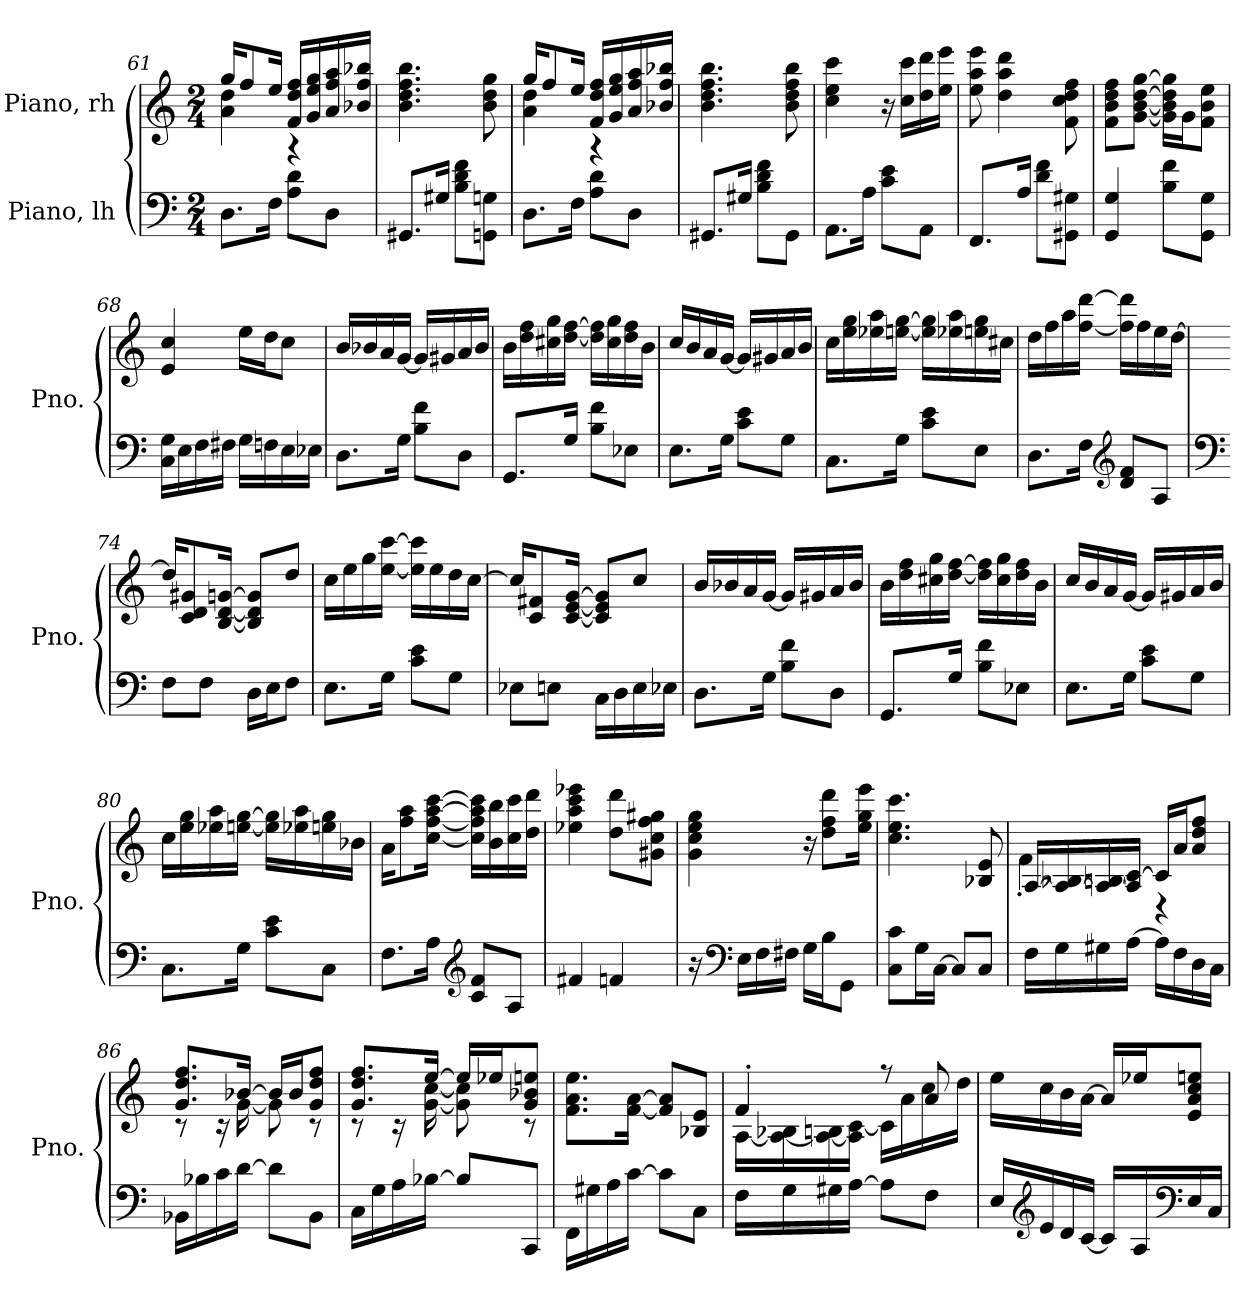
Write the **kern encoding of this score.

**kern	**kern
*part2	*part1
*staff2	*staff1
*I"Piano, lh	*I"Piano, rh
*I'Pno.	*I'Pno.
!!LO:LB:g=z
*clefF4	*clefG2
*k[]	*k[]
*M2/4	*M2/4
=61	=61
*	*^
8.D\L	16gg/KL	4a\ 4dd\
.	8ff/	.
16F\Jk	16ee/Jk	.
8A\ 8d\L	16f/ 16dd/ 16ff/LL	4r
.	16g/ 16ee/ 16gg/	.
8D\J	16a/ 16ff/ 16aa/	.
.	16b-X/ 16ff/ 16bb-X/JJ	.
*	*v	*v
=62	=62
8.GG#X/L	4.b\ 4.dd\ 4.ff\ 4.bb\
16G#X/Jk	.
8B\ 8d\ 8f\L	.
8GGn\ 8Gn\J	8b\ 8dd\ 8gg\
=63	=63
*	*^
8.D\L	16gg/KL	4a\ 4dd\
.	8ff/	.
16F\Jk	16ee/Jk	.
8A\ 8d\L	16f/ 16dd/ 16ff/LL	4r
.	16g/ 16ee/ 16gg/	.
8D\J	16a/ 16ff/ 16aa/	.
.	16b-X/ 16ff/ 16bb-X/JJ	.
*	*v	*v
=64	=64
8.GG#X/L	4.b\ 4.dd\ 4.ff\ 4.bb\
16G#X/Jk	.
8B\ 8d\ 8f\L	.
8GG#\J	8b\ 8dd\ 8ff\ 8bb\
=65	=65
8.AA\L	4cc\ 4ee\ 4ccc\
16A\Jk	.
8c\ 8e\L	16r
.	16cc\ 16ccc\LL
8AA\J	16dd\ 16ddd\
.	16ee\ 16eee\JJ
!!LO:LB:g=z
=66	=66
8.FF/L	8ee\ 8aa\ 8eee\
.	4dd\ 4aa\ 4ddd\
16A/Jk	.
8d\ 8f\L	.
8GG#X\ 8G#X\J	8f\ 8cc\ 8dd\ 8ff\
=67	=67
4GG/ 4G/	8f\ 8b\ 8dd\ 8ff\L
.	[8g\ [8b\ [8dd\ [8gg\J
8B\ 8f\L	16g\] 16b\] 16dd\] 16gg\]LL
.	16g\J
8GG\ 8G\J	8f\ 8b\ 8ee\J
=68	=68
16C\ 16G\LL	4e/ 4cc/
16E\	.
16F\	.
16F#X\JJ	.
16G\LL	16ee\LL
16Fn\	16dd\J
16E\	8cc\J
16E-X\JJ	.
=69	=69
8.D\L	16b/LL
.	16b-X/
.	16a/
16G\Jk	[16g/JJ
8B\ 8f\L	16g/LL]
.	16g#X/
8D\J	16a/
.	16b-/JJ
=70	=70
8.GG/L	16b\LL
.	16dd\ 16ff\
.	16cc#X\ 16gg\
16G/Jk	[16dd\ [16ff\JJ
8B\ 8f\L	16dd\] 16ff\]LL
.	16cc#\ 16gg\
8E-X\J	16dd\ 16ff\
.	16b\JJ
!!LO:LB:g=z
=71	=71
8.E\L	16cc/LL
.	16b/
.	16a/
16G\Jk	[16g/JJ
8c\ 8e\L	16g/LL]
.	16g#X/
8G\J	16a/
.	16b/JJ
=72	=72
8.C\L	16cc\LL
.	16ee\ 16gg\
.	16ee-X\ 16aa\
16G\Jk	[16een\ [16gg\JJ
8c\ 8e\L	16ee\] 16gg\]LL
.	16ee-X\ 16aa\
8E\J	16een\ 16gg\
.	16cc#X\JJ
=73	=73
8.D\L	16dd\LL
.	16ff\
.	16aa\
16F\Jk	[16ff\ [16ddd\JJ
*clefG2	*
8d/ 8f/L	16ff\] 16ddd\]LL
.	16ff\
8A/J	16ee\
.	[16dd\JJ
=74	=74
*clefF4	*
8F\L	16dd/KL]
.	8c/ 8d/ 8g#X/
8F\J	.
.	[16B/ [16d/ [16gn/Jk
16D\LL	8B/] 8d/] 8g/]L
16E\J	.
8F\J	8dd/J
!!LO:LB:g=z
=75	=75
8.E\L	16cc\LL
.	16ee\
.	16gg\
16G\Jk	[16ee\ [16ccc\JJ
8c\ 8e\L	16ee\] 16ccc\]LL
.	16ee\
8G\J	16dd\
.	[16cc\JJ
=76	=76
8E-X\L	16cc/KL]
.	8c/ 8f#X/
8En\J	.
.	[16c/ [16e/ [16g/Jk
16C\LL	8c/] 8e/] 8g/]L
16D\	.
16E\	8cc/J
16E-X\JJ	.
=77	=77
8.D\L	16b/LL
.	16b-X/
.	16a/
16G\Jk	[16g/JJ
8B\ 8f\L	16g/LL]
.	16g#X/
8D\J	16a/
.	16b-/JJ
=78	=78
8.GG/L	16b\LL
.	16dd\ 16ff\
.	16cc#X\ 16gg\
16G/Jk	[16dd\ [16ff\JJ
8B\ 8f\L	16dd\] 16ff\]LL
.	16cc#\ 16gg\
8E-X\J	16dd\ 16ff\
.	16b\JJ
!!LO:PB:g=z
=79	=79
8.E\L	16cc/LL
.	16b/
.	16a/
16G\Jk	[16g/JJ
8c\ 8e\L	16g/LL]
.	16g#X/
8G\J	16a/
.	16b/JJ
=80	=80
8.C\L	16cc\LL
.	16ee\ 16gg\
.	16ee-X\ 16aa\
16G\Jk	[16een\ [16gg\JJ
8c\ 8e\L	16ee\] 16gg\]LL
.	16ee-X\ 16aa\
8C\J	16een\ 16gg\
.	16b-X\JJ
=81	=81
8.F\L	16a\KL
.	8ff\ 8aa\
16A\Jk	[16cc\ [16ff\ [16aa\ [16ccc\Jk
*clefG2	*
8c/ 8f/L	16cc\] 16ff\] 16aa\] 16ccc\]LL
.	16b\ 16bb\
8A/J	16cc\ 16ccc\
.	16dd\ 16ddd\JJ
=82	=82
4f#X/	4ee-X\ 4aa\ 4ccc\ 4eee-X\
4fn/	8dd\ 8ddd\L
.	8g#X\ 8cc\ 8ff\ 8gg#X\J
!!LO:LB:g=z
=83	=83
16r	4g\ 4cc\ 4ee\ 4gg\
*clefF4	*
16E\LL	.
16F\	.
16F#X\JJ	.
16G\LL	16r
16B\J	8dd\ 8ff\ 8ddd\L
8GG\J	.
.	16ee\ 16gg\ 16eee\Jk
=84	=84
8C\ 8c\L	4.cc\ 4.ee\ 4.ccc\
16G\L	.
[16C\JJ	.
8C/L]	.
8C/J	8B-X/ 8e/
=85	=85
*	*^
16F\LL	[16A/LL	4f'\
16G\	16A/_ 16B-X/	.
16G#X\	16A/_ 16Bn/	.
[16A\JJ	16A/] [16c/JJ	.
16A\LL]	16c/LL]	4r
16F\	16a/J	.
16D\	8a/ 8dd/ 8ff/J	.
16C\JJ	.	.
=86	=86	=86
16BB-X\LL	8.g/ 8.dd/ 8.ff/L	8r
16B-X\	.	.
16c\	.	16r
[16d\JJ	[16b-X/Jk	[16g\
8d\L]	16b-/LL]	8g\]
.	16b-/J	.
8BB-\J	8g/ 8dd/ 8ff/J	8r
!!LO:LB:g=z	!!
=87	=87	=87
16C\LL	8.g/ 8.dd/ 8.ff/L	8r
16G\	.	.
16A\	.	16r
[16B-X\JJ	[16ee/Jk	[16g\ [16cc\
8B-/L]	16ee/LL]	8g\] 8cc\]
.	16ee-X/J	.
8CC/J	8g/ 8b-X/ 8een/J	8r
*	*v	*v
=88	=88
16FF\LL	8.f\ 8.a\ 8.ee\L
16G#X\	.
16A\	.
[16c\JJ	[16f\ [16a\Jk
8c\L]	8f/] 8a/]L
8C\J	8B-X/ 8e/J
=89	=89
*	*^
16F\LL	4f'/	[16A\LL
16G\	.	16A\_ 16B-X\
16G#X\	.	16A\_ 16Bn\
[16A\JJ	.	16A\] [16c\JJ
8A\L]	8r	16c\LL]
.	.	16a\
8F\J	8a/	16cc\
.	.	16dd\JJ
*	*v	*v
!!LO:LB:g=z
=90	=90
16E/LL	16ee\LL
*clefG2	*
16e/	16cc\
16d/	16b\
[16c/JJ	[16a\JJ
16c/LL]	16a/LL]
16A/	16ee-X/J
*clefF4	*
16E/	8e/ 8a/ 8cc/ 8een/J
16C/JJ	.
=	=
*-	*-
